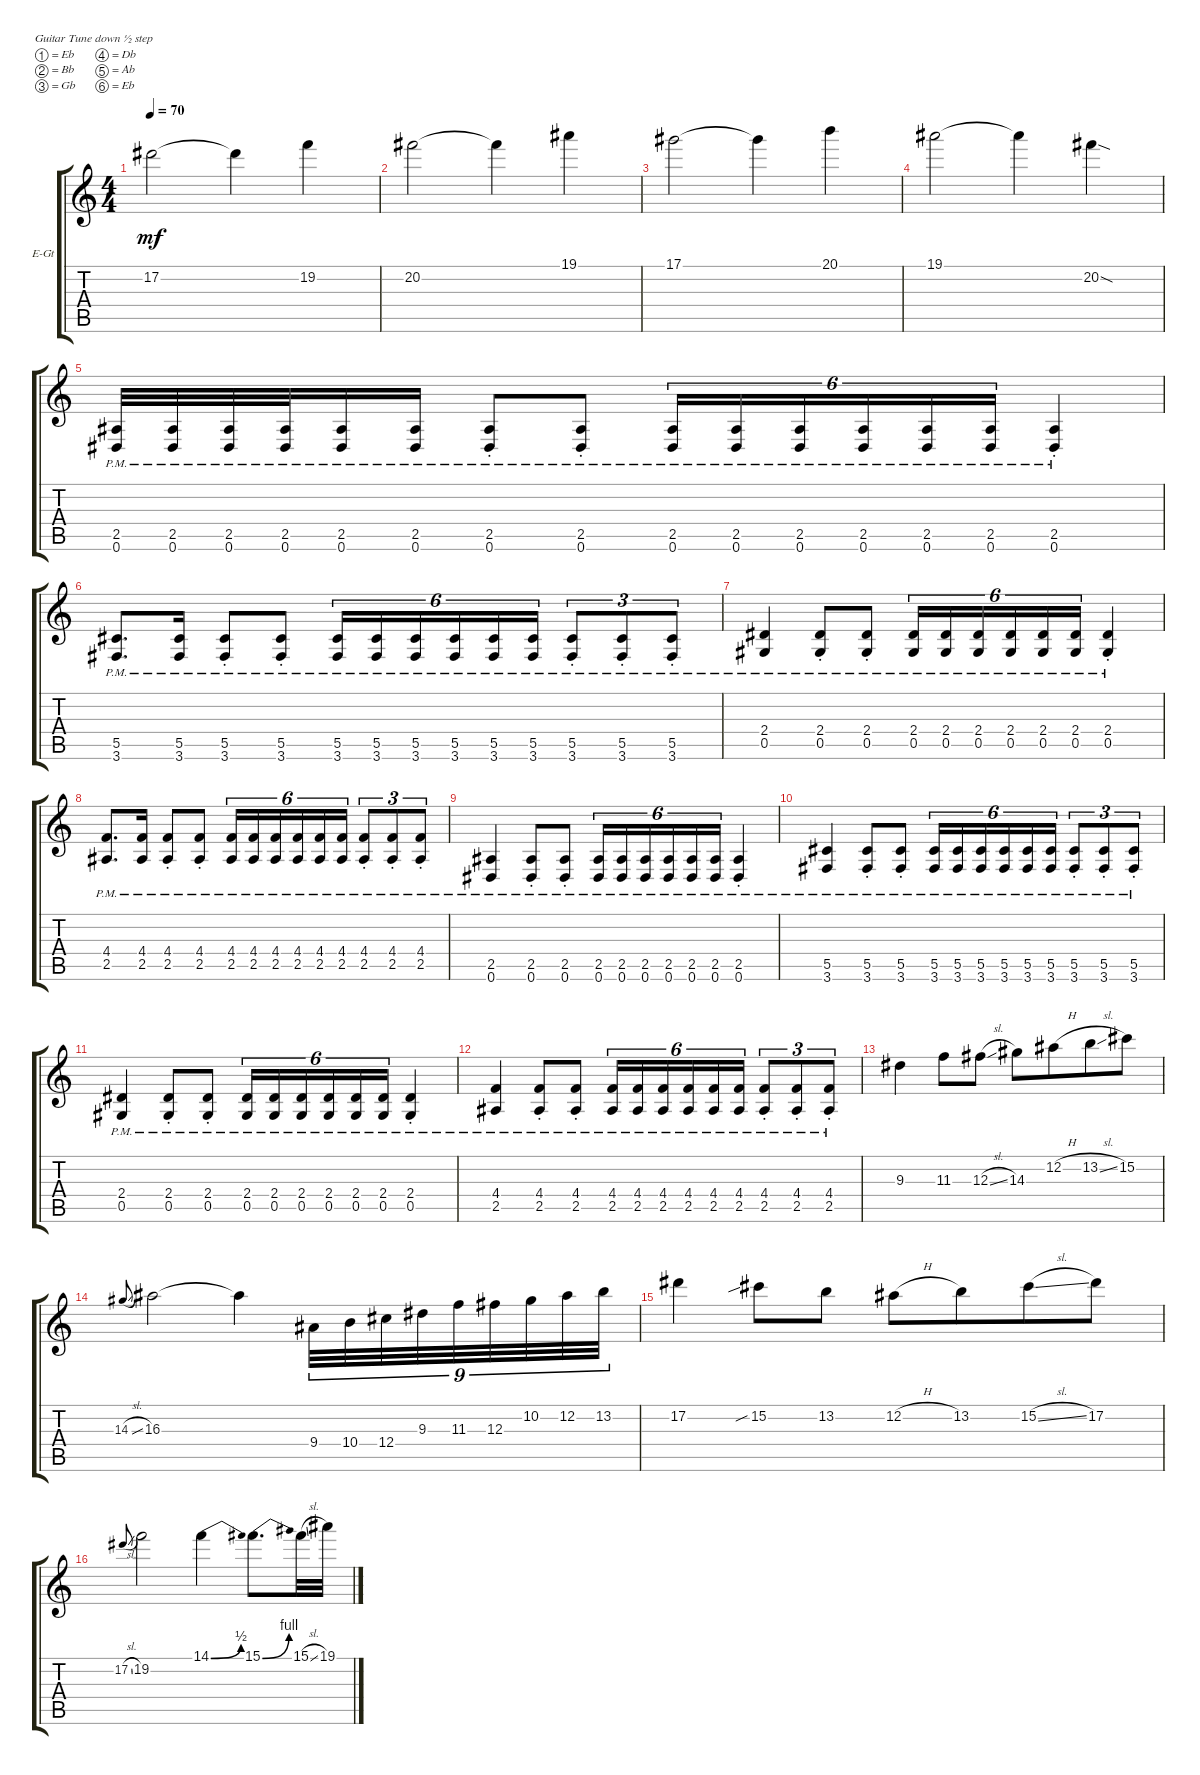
\defaultSystemsLayout 4
\bracketExtendMode groupsimilarinstruments
\firstSystemTrackNameOrientation horizontal
\otherSystemsTrackNameOrientation horizontal
\track ("Electric Guitar" "E-Gt") {instrument overdrivenguitar}
\staff {score tabs}
\tuning (Eb4 Bb3 Gb3 Db3 Ab2 Eb2)
\ts (4 4)
\tempo 70
\clef g2
\ks c
17.2.2{dy mf instrument overdrivenguitar} 17.2{t}.4 19.2.4 |
20.2.2 20.2{t}.4 19.1.4 |
17.1.2 17.1{t}.4 20.1.4 |
19.1.2 19.1{t}.4 20.2{sod}.4 |
(0.6{pm} 2.5{pm}).32 (0.6{pm} 2.5{pm}).32 (0.6{pm} 2.5{pm}).32 (0.6{pm} 2.5{pm}).32 (0.6{pm} 2.5{pm}).16 (0.6{pm} 2.5{pm}).16 (0.6{pm st} 2.5{pm st}).8 (0.6{pm st} 2.5{pm st}).8 (0.6{pm} 2.5{pm}).16{tu (6 4)} (0.6{pm} 2.5{pm}).16{tu (6 4)} (0.6{pm} 2.5{pm}).16{tu (6 4)} (0.6{pm} 2.5{pm}).16{tu (6 4)} (0.6{pm} 2.5{pm}).16{tu (6 4)} (0.6{pm} 2.5{pm}).16{tu (6 4)} (0.6{pm st} 2.5{pm st}).4 |
(3.6{pm} 5.5{pm}).8{d} (3.6{pm} 5.5{pm}).16 (3.6{pm st} 5.5{pm st}).8 (3.6{pm st} 5.5{pm st}).8 (3.6{pm} 5.5{pm}).16{tu (6 4)} (3.6{pm} 5.5{pm}).16{tu (6 4)} (3.6{pm} 5.5{pm}).16{tu (6 4)} (3.6{pm} 5.5{pm}).16{tu (6 4)} (3.6{pm} 5.5{pm}).16{tu (6 4)} (3.6{pm} 5.5{pm}).16{tu (6 4)} (3.6{pm st} 5.5{pm st}).8{tu (3 2)} (3.6{pm st} 5.5{pm st}).8{tu (3 2)} (3.6{pm st} 5.5{pm st}).8{tu (3 2)} |
\scale
0.522752 (0.5{pm} 2.4{pm}).4 (0.5{pm st} 2.4{pm st}).8 (0.5{pm st} 2.4{pm st}).8 (0.5{pm} 2.4{pm}).16{tu (6 4)} (0.5{pm} 2.4{pm}).16{tu (6 4)} (0.5{pm} 2.4{pm}).16{tu (6 4)} (0.5{pm} 2.4{pm}).16{tu (6 4)} (0.5{pm} 2.4{pm}).16{tu (6 4)} (0.5{pm} 2.4{pm}).16{tu (6 4)} (0.5{pm st} 2.4{pm st}).4 |
\scale
0.477317 (2.5{pm} 4.4{pm}).8{d} (2.5{pm} 4.4{pm}).16 (2.5{pm st} 4.4{pm st}).8 (2.5{pm st} 4.4{pm st}).8 (2.5{pm} 4.4{pm}).16{tu (6 4)} (2.5{pm} 4.4{pm}).16{tu (6 4)} (2.5{pm} 4.4{pm}).16{tu (6 4)} (2.5{pm} 4.4{pm}).16{tu (6 4)} (2.5{pm} 4.4{pm}).16{tu (6 4)} (2.5{pm} 4.4{pm}).16{tu (6 4)} (2.5{pm st} 4.4{pm st}).8{tu (3 2)} (2.5{pm st} 4.4{pm st}).8{tu (3 2)} (2.5{pm st} 4.4{pm st}).8{tu (3 2)} |
\scale
0.517317 (0.6{pm} 2.5{pm}).4 (0.6{pm st} 2.5{pm st}).8 (0.6{pm st} 2.5{pm st}).8 (0.6{pm} 2.5{pm}).16{tu (6 4)} (0.6{pm} 2.5{pm}).16{tu (6 4)} (0.6{pm} 2.5{pm}).16{tu (6 4)} (0.6{pm} 2.5{pm}).16{tu (6 4)} (0.6{pm} 2.5{pm}).16{tu (6 4)} (0.6{pm} 2.5{pm}).16{tu (6 4)} (0.6{pm st} 2.5{pm st}).4 |
\scale
0.482688 (3.6{pm} 5.5{pm}).4 (3.6{pm st} 5.5{pm st}).8 (3.6{pm st} 5.5{pm st}).8 (3.6{pm} 5.5{pm}).16{tu (6 4)} (3.6{pm} 5.5{pm}).16{tu (6 4)} (3.6{pm} 5.5{pm}).16{tu (6 4)} (3.6{pm} 5.5{pm}).16{tu (6 4)} (3.6{pm} 5.5{pm}).16{tu (6 4)} (3.6{pm} 5.5{pm}).16{tu (6 4)} (3.6{pm st} 5.5{pm st}).8{tu (3 2)} (3.6{pm st} 5.5{pm st}).8{tu (3 2)} (3.6{pm st} 5.5{pm st}).8{tu (3 2)} |
\scale
0.514528 (0.5{pm} 2.4{pm}).4 (0.5{pm st} 2.4{pm st}).8 (0.5{pm st} 2.4{pm st}).8 (0.5{pm} 2.4{pm}).16{tu (6 4)} (0.5{pm} 2.4{pm}).16{tu (6 4)} (0.5{pm} 2.4{pm}).16{tu (6 4)} (0.5{pm} 2.4{pm}).16{tu (6 4)} (0.5{pm} 2.4{pm}).16{tu (6 4)} (0.5{pm} 2.4{pm}).16{tu (6 4)} (0.5{pm st} 2.4{pm st}).4 |
\scale
0.485505 (2.5{pm} 4.4{pm}).4 (2.5{pm st} 4.4{pm st}).8 (2.5{pm st} 4.4{pm st}).8 (2.5{pm} 4.4{pm}).16{tu (6 4)} (2.5{pm} 4.4{pm}).16{tu (6 4)} (2.5{pm} 4.4{pm}).16{tu (6 4)} (2.5{pm} 4.4{pm}).16{tu (6 4)} (2.5{pm} 4.4{pm}).16{tu (6 4)} (2.5{pm} 4.4{pm}).16{tu (6 4)} (2.5{pm st} 4.4{pm st}).8{tu (3 2)} (2.5{pm st} 4.4{pm st}).8{tu (3 2)} (2.5{pm st} 4.4{pm st}).8{tu (3 2)} |
9.3.4 11.3.8 12.3{sl}.8 14.3.8 12.2{h}.8{beam merge} 13.2{sl}.8 15.2.8 |
14.3{sl}.8{gr onbeat} 16.3.2 16.3{t}.4 9.4.32{tu (9 8)} 10.4.32{tu (9 8)} 12.4.32{tu (9 8)} 9.3.32{tu (9 8)} 11.3.32{tu (9 8)} 12.3.32{tu (9 8)} 10.2.32{tu (9 8)} 12.2.32{tu (9 8)} 13.2.32{tu (9 8)} |
17.2.4 15.2{sib}.8 13.2.8 12.2{h}.8 13.2.8{beam merge} 15.2{sl}.8 17.2.8 |
17.2{sl}.8{gr onbeat} 19.2.2 14.1{be (bend 0 0 15 2)}.4 15.1{be (bend 0 0 15 4)}.8{d} 15.1{sl}.32 19.1{h}.32
